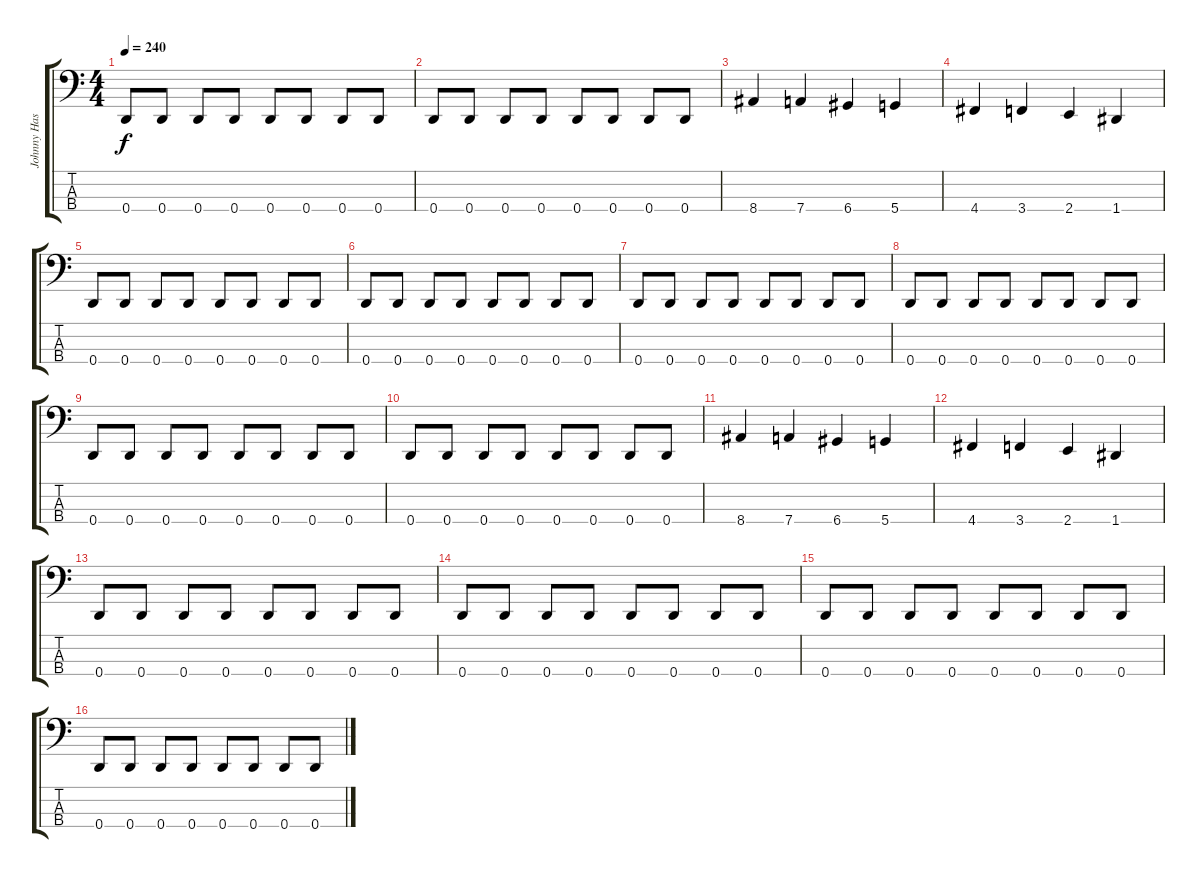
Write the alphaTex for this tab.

\track ("Johnny Hass" "Johnny Has") {instrument electricbassfinger}
\staff {score tabs}
\tuning (F2 C2 G1 D1) {hide}
\ts (4 4)
\tempo 240
\clef f4
\ks c
0.4.8{dy f} 0.4.8 0.4.8 0.4.8 0.4.8 0.4.8 0.4.8 0.4.8 |
0.4.8 0.4.8 0.4.8 0.4.8 0.4.8 0.4.8 0.4.8 0.4.8 |
8.4.4 7.4.4 6.4.4 5.4.4 |
4.4.4 3.4.4 2.4.4 1.4.4 |
0.4.8 0.4.8 0.4.8 0.4.8 0.4.8 0.4.8 0.4.8 0.4.8 |
0.4.8 0.4.8 0.4.8 0.4.8 0.4.8 0.4.8 0.4.8 0.4.8 |
0.4.8 0.4.8 0.4.8 0.4.8 0.4.8 0.4.8 0.4.8 0.4.8 |
0.4.8 0.4.8 0.4.8 0.4.8 0.4.8 0.4.8 0.4.8 0.4.8 |
0.4.8 0.4.8 0.4.8 0.4.8 0.4.8 0.4.8 0.4.8 0.4.8 |
0.4.8 0.4.8 0.4.8 0.4.8 0.4.8 0.4.8 0.4.8 0.4.8 |
8.4.4 7.4.4 6.4.4 5.4.4 |
4.4.4 3.4.4 2.4.4 1.4.4 |
0.4.8 0.4.8 0.4.8 0.4.8 0.4.8 0.4.8 0.4.8 0.4.8 |
0.4.8 0.4.8 0.4.8 0.4.8 0.4.8 0.4.8 0.4.8 0.4.8 |
0.4.8 0.4.8 0.4.8 0.4.8 0.4.8 0.4.8 0.4.8 0.4.8 |
0.4.8 0.4.8 0.4.8 0.4.8 0.4.8 0.4.8 0.4.8 0.4.8
